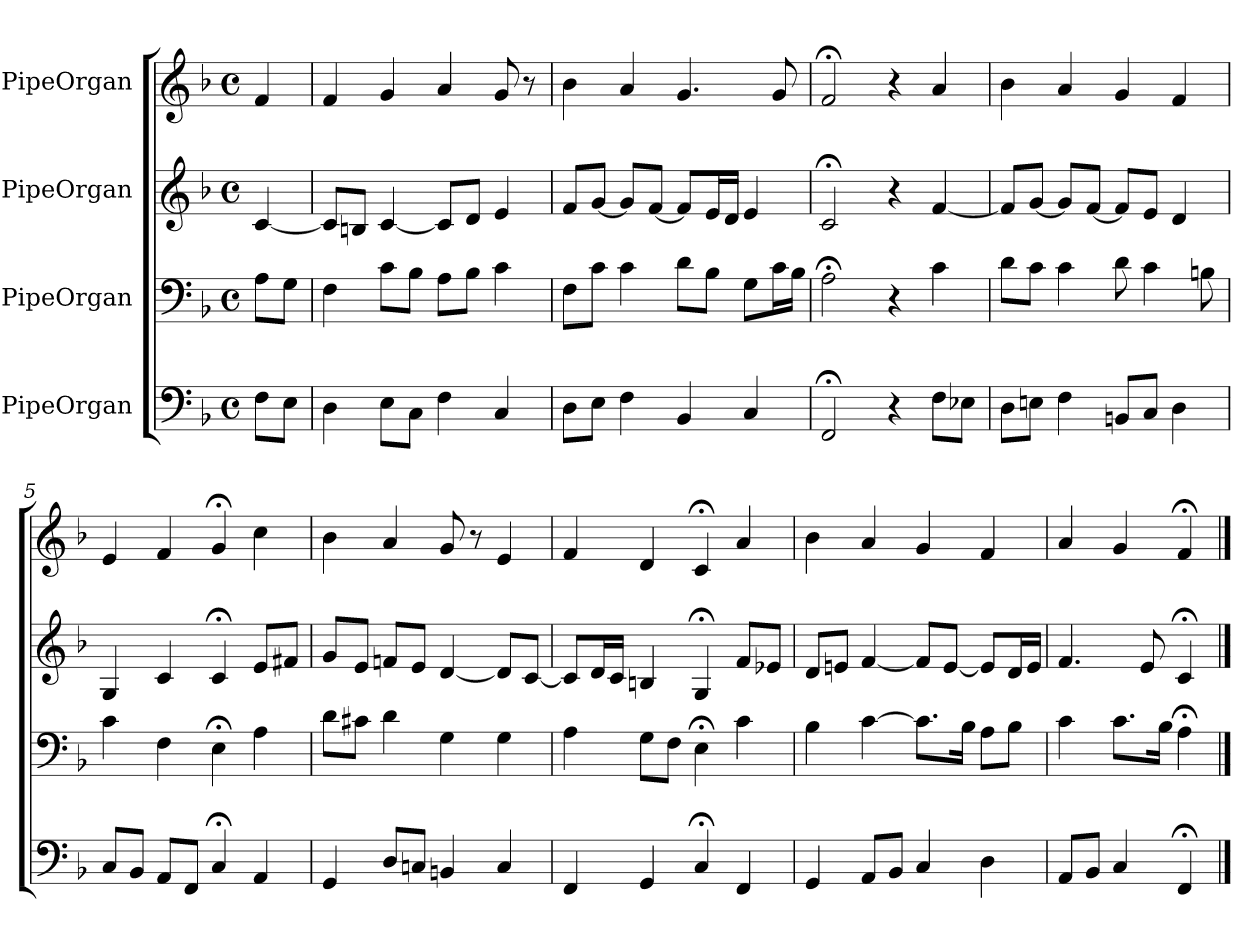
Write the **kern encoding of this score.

**kern	**kern	**kern	**kern
*part4	*part3	*part2	*part1
*staff4	*staff3	*staff2	*staff1
*I"PipeOrgan	*I"PipeOrgan	*I"PipeOrgan	*I"PipeOrgan
*clefF4	*clefF4	*clefG2	*clefG2
*k[b-]	*k[b-]	*k[b-]	*k[b-]
*F:	*F:	*F:	*F:
*M4/4	*M4/4	*M4/4	*M4/4
*met(c)	*met(c)	*met(c)	*met(c)
*MM60	*MM60	*MM60	*MM60
=	=	=	=
8F\L	8A\L	[4c	4f
8E\J	8G\J	.	.
=1	=1	=1	=1
4D	4F	8c/L]	4f
.	.	8Bn/J	.
8E\L	8c\L	[4c	4g
8C\J	8B-\J	.	.
4F	8A\L	8c/L]	4a
.	8B-\J	8d/J	.
4C	4c	4e	8g
.	.	.	8r
=2	=2	=2	=2
8D\L	8F\L	8f/L	4b-
8E\J	8c\J	[8g/J	.
4F	4c	8g/L]	4a
.	.	[8f/J	.
4BB-	8d\L	8f/L]	4.g
.	8B-\J	16e/L	.
.	.	16d/JJ	.
4C	8G\L	4e	.
.	16c\L	.	8g
.	16B-\JJ	.	.
=3	=3	=3	=3
2FF;<	2A;<	2c;<	2f;<
4r	4r	4r	4r
8F\L	4c	[4f	4a
8E-X\J	.	.	.
=4	=4	=4	=4
8D\L	8d\L	8f/L]	4b-
8En\J	8c\J	[8g/J	.
4F	4c	8g/L]	4a
.	.	[8f/J	.
8BBn/L	8d	8f/L]	4g
8C/J	4c	8e/J	.
4D	.	4d	4f
.	8Bn	.	.
=5	=5	=5	=5
8C/L	4c	4G	4e
8BB-/J	.	.	.
8AA/L	4F	4c	4f
8FF/J	.	.	.
4C;<	4E;<	4c;<	4g;<
4AA	4A	8e/L	4cc
.	.	8f#X/J	.
=6	=6	=6	=6
4GG	8d\L	8g/L	4b-
.	8c#X\J	8e/J	.
8D/L	4d	8fn/L	4a
8Cn/J	.	8e/J	.
4BBn	4G	[4d	8g
.	.	.	8r
4C	4G	8d/L]	4e
.	.	[8c/J	.
=7	=7	=7	=7
4FF	4A	8c/L]	4f
.	.	16d/L	.
.	.	16c/JJ	.
4GG	8G\L	4Bn	4d
.	8F\J	.	.
4C;<	4E;<	4G;<	4c;<
4FF	4c	8f/L	4a
.	.	8e-X/J	.
=8	=8	=8	=8
4GG	4B-	8d/L	4b-
.	.	8en/J	.
8AA/L	[4c	[4f	4a
8BB-/J	.	.	.
4C	8.c\L]	8f/L]	4g
.	.	[8e/J	.
.	16B-\Jk	.	.
4D	8A\L	8e/L]	4f
.	8B-\J	16d/L	.
.	.	16e/JJ	.
=9	=9	=9	=9
8AA/L	4c	4.f	4a
8BB-/J	.	.	.
4C	8.c\L	.	4g
.	.	8e	.
.	16B-\Jk	.	.
4FF;<	4A;<	4c;<	4f;<
==	==	==	==
*-	*-	*-	*-
